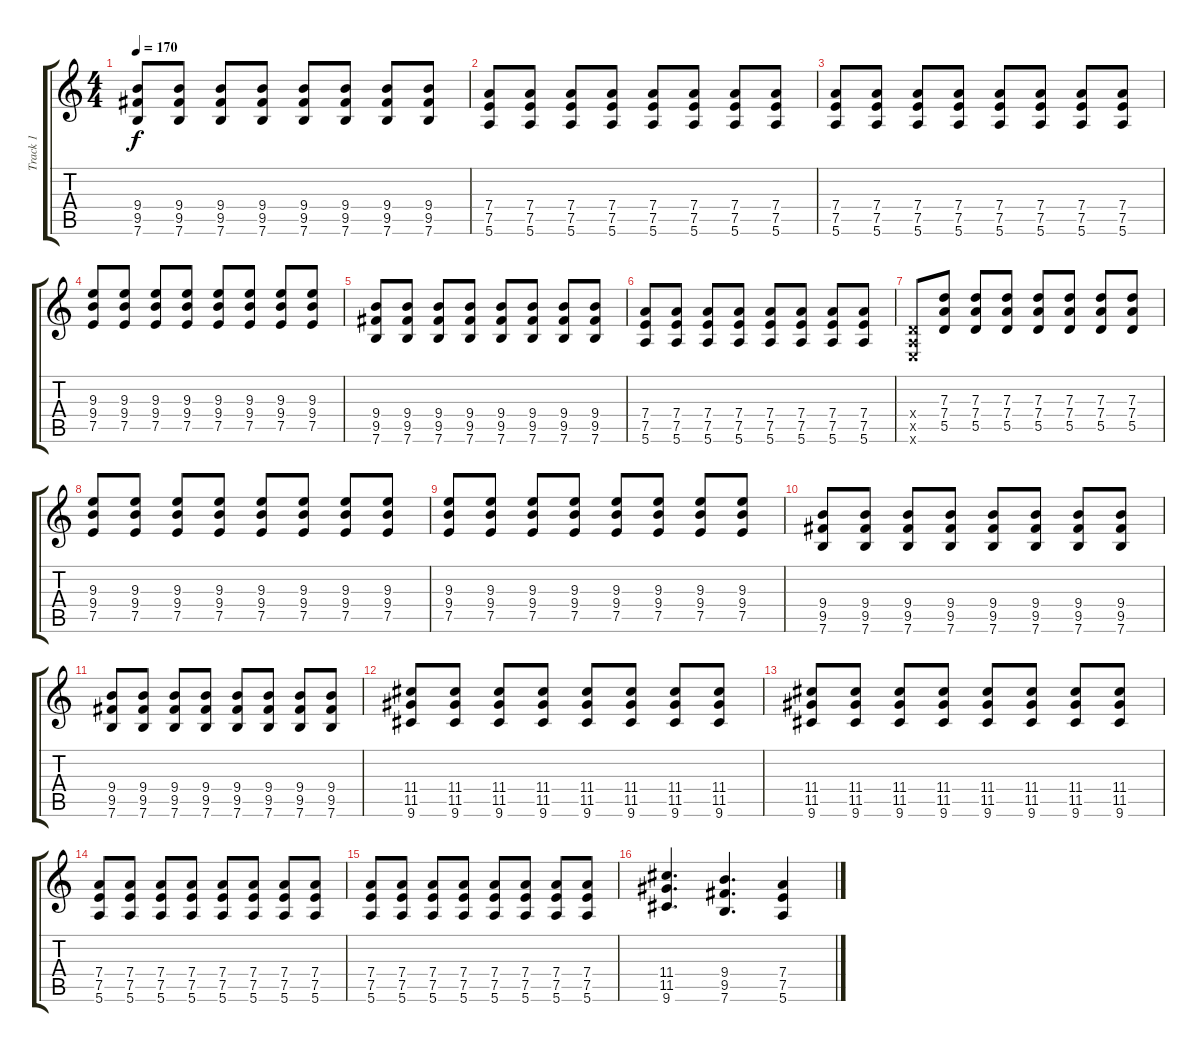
\track ("Track 1" "Track 1") {instrument overdrivenguitar}
\staff {score tabs}
\tuning (E4 B3 G3 D3 A2 E2) {hide}
\ts (4 4)
\tempo 170
\clef g2
\ks c
(9.4 9.5 7.6).8{dy f} (9.4 9.5 7.6).8 (9.4 9.5 7.6).8 (9.4 9.5 7.6).8 (9.4 9.5 7.6).8 (9.4 9.5 7.6).8 (9.4 9.5 7.6).8 (9.4 9.5 7.6).8 |
(7.4 7.5 5.6).8 (7.4 7.5 5.6).8 (7.4 7.5 5.6).8 (7.4 7.5 5.6).8 (7.4 7.5 5.6).8 (7.4 7.5 5.6).8 (7.4 7.5 5.6).8 (7.4 7.5 5.6).8 |
(7.4 7.5 5.6).8 (7.4 7.5 5.6).8 (7.4 7.5 5.6).8 (7.4 7.5 5.6).8 (7.4 7.5 5.6).8 (7.4 7.5 5.6).8 (7.4 7.5 5.6).8 (7.4 7.5 5.6).8 |
(9.3 9.4 7.5).8 (9.3 9.4 7.5).8 (9.3 9.4 7.5).8 (9.3 9.4 7.5).8 (9.3 9.4 7.5).8 (9.3 9.4 7.5).8 (9.3 9.4 7.5).8 (9.3 9.4 7.5).8 |
(9.4 9.5 7.6).8 (9.4 9.5 7.6).8 (9.4 9.5 7.6).8 (9.4 9.5 7.6).8 (9.4 9.5 7.6).8 (9.4 9.5 7.6).8 (9.4 9.5 7.6).8 (9.4 9.5 7.6).8 |
(7.4 7.5 5.6).8 (7.4 7.5 5.6).8 (7.4 7.5 5.6).8 (7.4 7.5 5.6).8 (7.4 7.5 5.6).8 (7.4 7.5 5.6).8 (7.4 7.5 5.6).8 (7.4 7.5 5.6).8 |
(0.4{x} 0.5{x} 0.6{x}).8 (7.3 7.4 5.5).8 (7.3 7.4 5.5).8 (7.3 7.4 5.5).8 (7.3 7.4 5.5).8 (7.3 7.4 5.5).8 (7.3 7.4 5.5).8 (7.3 7.4 5.5).8 |
(9.3 9.4 7.5).8 (9.3 9.4 7.5).8 (9.3 9.4 7.5).8 (9.3 9.4 7.5).8 (9.3 9.4 7.5).8 (9.3 9.4 7.5).8 (9.3 9.4 7.5).8 (9.3 9.4 7.5).8 |
(9.3 9.4 7.5).8 (9.3 9.4 7.5).8 (9.3 9.4 7.5).8 (9.3 9.4 7.5).8 (9.3 9.4 7.5).8 (9.3 9.4 7.5).8 (9.3 9.4 7.5).8 (9.3 9.4 7.5).8 |
(9.4 9.5 7.6).8 (9.4 9.5 7.6).8 (9.4 9.5 7.6).8 (9.4 9.5 7.6).8 (9.4 9.5 7.6).8 (9.4 9.5 7.6).8 (9.4 9.5 7.6).8 (9.4 9.5 7.6).8 |
(9.4 9.5 7.6).8 (9.4 9.5 7.6).8 (9.4 9.5 7.6).8 (9.4 9.5 7.6).8 (9.4 9.5 7.6).8 (9.4 9.5 7.6).8 (9.4 9.5 7.6).8 (9.4 9.5 7.6).8 |
(11.4 11.5 9.6).8 (11.4 11.5 9.6).8 (11.4 11.5 9.6).8 (11.4 11.5 9.6).8 (11.4 11.5 9.6).8 (11.4 11.5 9.6).8 (11.4 11.5 9.6).8 (11.4 11.5 9.6).8 |
(11.4 11.5 9.6).8 (11.4 11.5 9.6).8 (11.4 11.5 9.6).8 (11.4 11.5 9.6).8 (11.4 11.5 9.6).8 (11.4 11.5 9.6).8 (11.4 11.5 9.6).8 (11.4 11.5 9.6).8 |
(7.4 7.5 5.6).8 (7.4 7.5 5.6).8 (7.4 7.5 5.6).8 (7.4 7.5 5.6).8 (7.4 7.5 5.6).8 (7.4 7.5 5.6).8 (7.4 7.5 5.6).8 (7.4 7.5 5.6).8 |
(7.4 7.5 5.6).8 (7.4 7.5 5.6).8 (7.4 7.5 5.6).8 (7.4 7.5 5.6).8 (7.4 7.5 5.6).8 (7.4 7.5 5.6).8 (7.4 7.5 5.6).8 (7.4 7.5 5.6).8 |
(11.4 11.5 9.6).4{d} (9.4 9.5 7.6).4{d} (7.4 7.5 5.6).4
